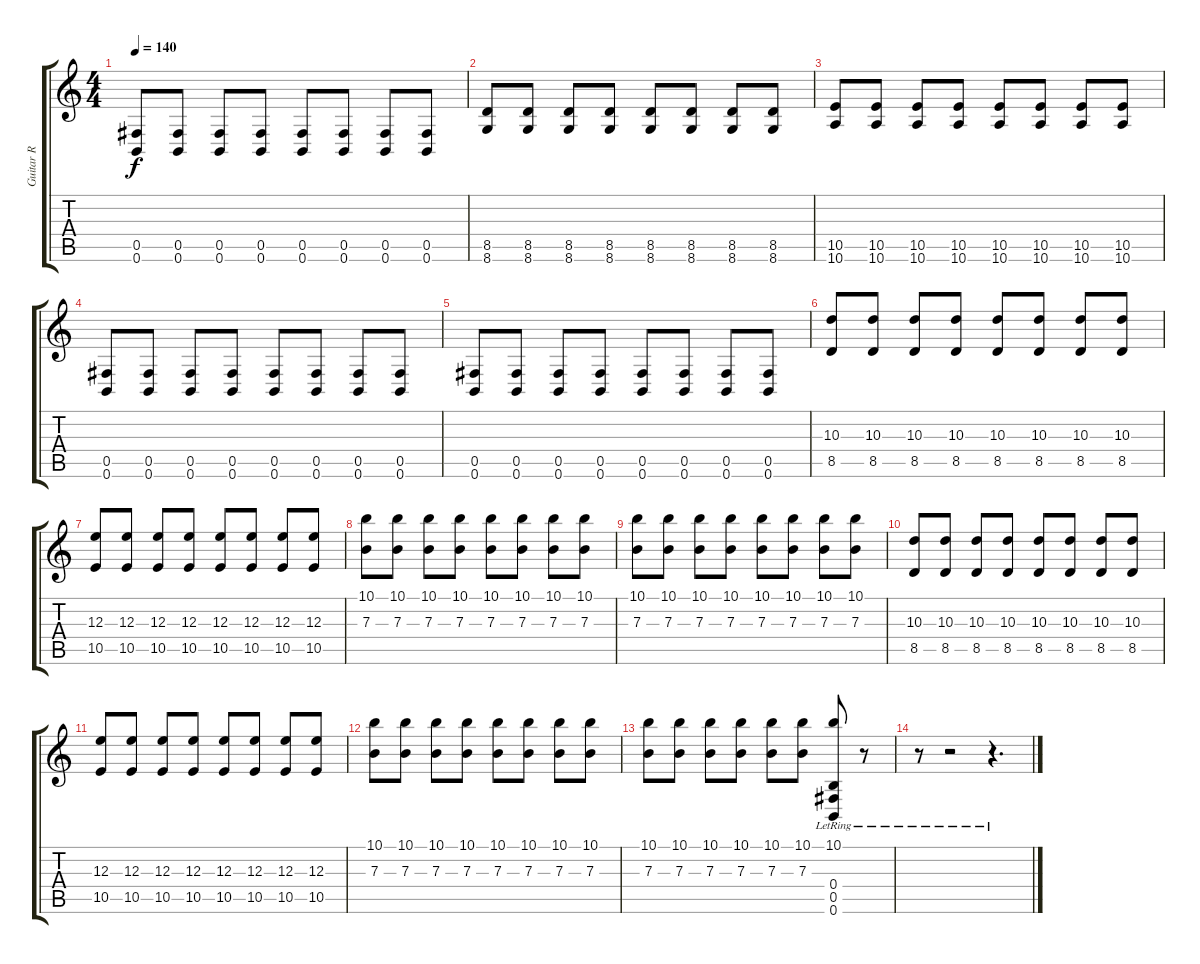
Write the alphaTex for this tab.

\track ("Guitar R" "Guitar R") {instrument distortionguitar}
\staff {score tabs}
\tuning (Db4 Ab3 E3 B2 Gb2 B1) {hide}
\ts (4 4)
\tempo 140
\clef g2
\ks c
(0.5 0.6).8{dy f} (0.5 0.6).8 (0.5 0.6).8 (0.5 0.6).8 (0.5 0.6).8 (0.5 0.6).8 (0.5 0.6).8 (0.5 0.6).8 |
(8.5 8.6).8 (8.5 8.6).8 (8.5 8.6).8 (8.5 8.6).8 (8.5 8.6).8 (8.5 8.6).8 (8.5 8.6).8 (8.5 8.6).8 |
(10.5 10.6).8 (10.5 10.6).8 (10.5 10.6).8 (10.5 10.6).8 (10.5 10.6).8 (10.5 10.6).8 (10.5 10.6).8 (10.5 10.6).8 |
(0.5 0.6).8 (0.5 0.6).8 (0.5 0.6).8 (0.5 0.6).8 (0.5 0.6).8 (0.5 0.6).8 (0.5 0.6).8 (0.5 0.6).8 |
(0.5 0.6).8 (0.5 0.6).8 (0.5 0.6).8 (0.5 0.6).8 (0.5 0.6).8 (0.5 0.6).8 (0.5 0.6).8 (0.5 0.6).8 |
(10.3 8.5).8 (10.3 8.5).8 (10.3 8.5).8 (10.3 8.5).8 (10.3 8.5).8 (10.3 8.5).8 (10.3 8.5).8 (10.3 8.5).8 |
(12.3 10.5).8 (12.3 10.5).8 (12.3 10.5).8 (12.3 10.5).8 (12.3 10.5).8 (12.3 10.5).8 (12.3 10.5).8 (12.3 10.5).8 |
(10.1 7.3).8 (10.1 7.3).8 (10.1 7.3).8 (10.1 7.3).8 (10.1 7.3).8 (10.1 7.3).8 (10.1 7.3).8 (10.1 7.3).8 |
(10.1 7.3).8 (10.1 7.3).8 (10.1 7.3).8 (10.1 7.3).8 (10.1 7.3).8 (10.1 7.3).8 (10.1 7.3).8 (10.1 7.3).8 |
(10.3 8.5).8 (10.3 8.5).8 (10.3 8.5).8 (10.3 8.5).8 (10.3 8.5).8 (10.3 8.5).8 (10.3 8.5).8 (10.3 8.5).8 |
(12.3 10.5).8 (12.3 10.5).8 (12.3 10.5).8 (12.3 10.5).8 (12.3 10.5).8 (12.3 10.5).8 (12.3 10.5).8 (12.3 10.5).8 |
(10.1 7.3).8 (10.1 7.3).8 (10.1 7.3).8 (10.1 7.3).8 (10.1 7.3).8 (10.1 7.3).8 (10.1 7.3).8 (10.1 7.3).8 |
(10.1 7.3).8 (10.1 7.3).8 (10.1 7.3).8 (10.1 7.3).8 (10.1 7.3).8 (10.1 7.3).8 (10.1 0.4 0.5 0.6{lr}).8 r.8 |
r.8 r.2 r.4{d}
